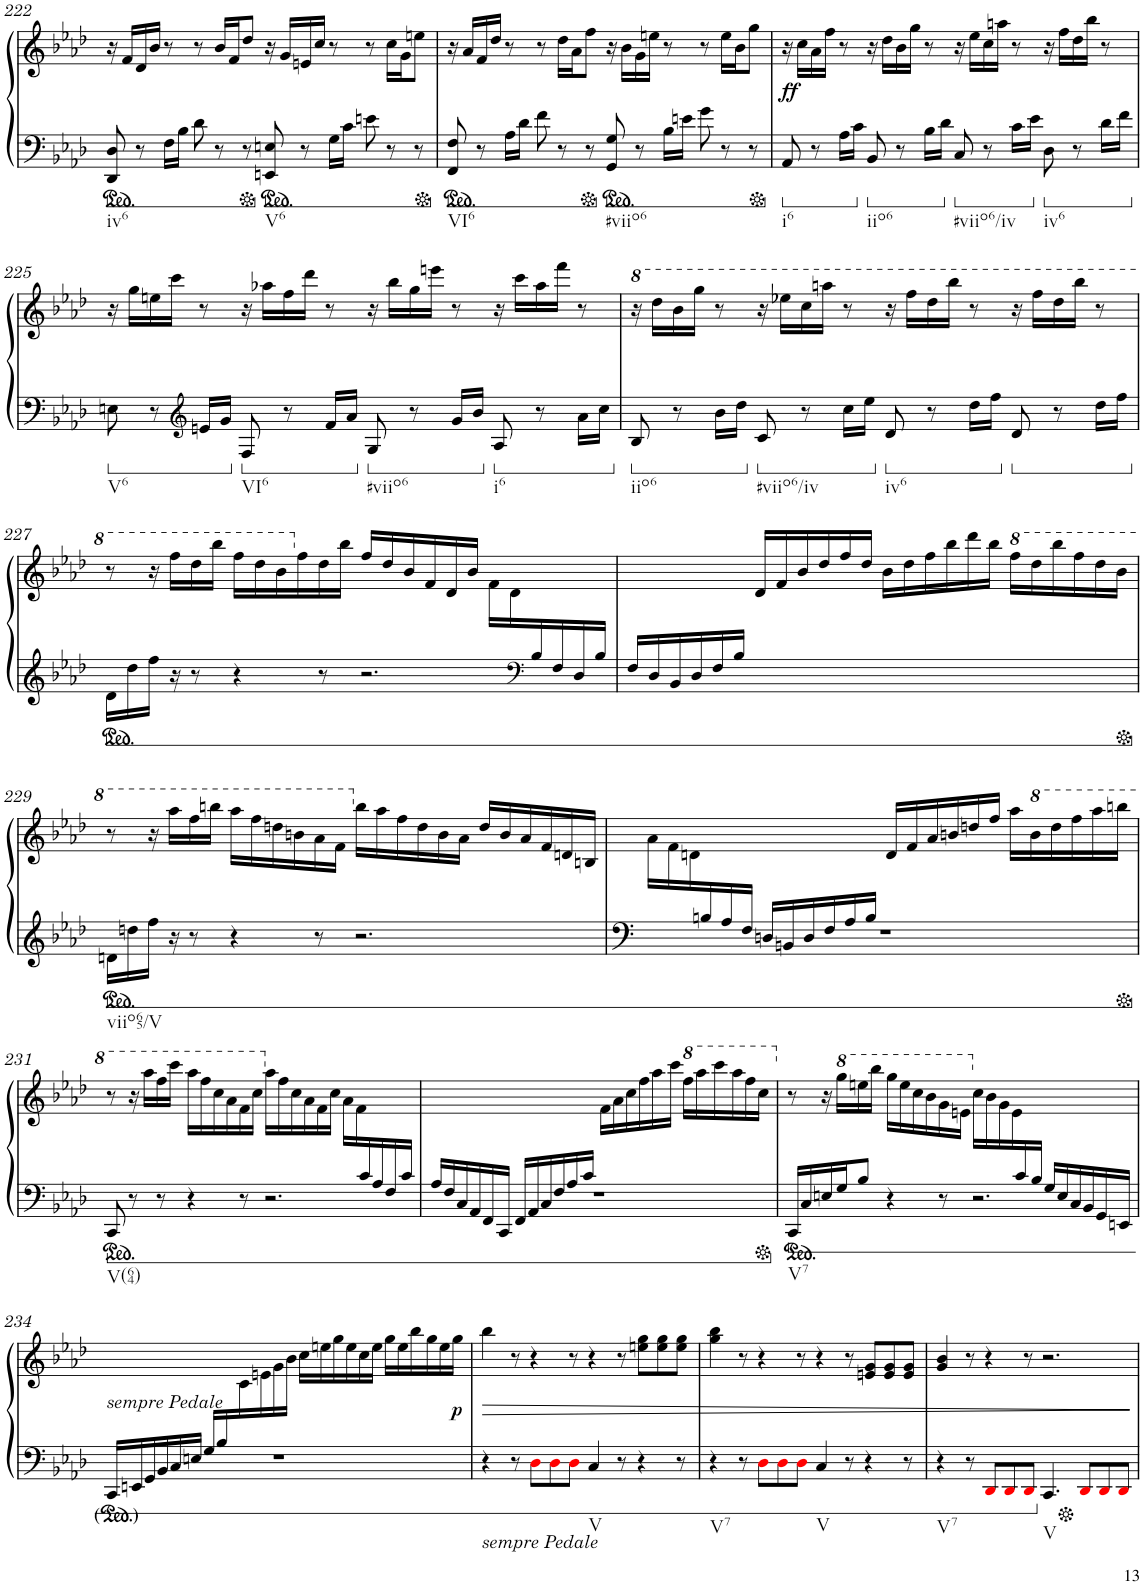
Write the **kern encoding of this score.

**kern	**kern	**dynam
*part1	*part1	*part1
*staff2	*staff1	*staff1/2
*I"Piano	*	*
*I'Pno.	*	*
!!LO:PB:g=z
*clefG2	*clefG2	*
*k[b-e-a-d-]	*k[b-e-a-d-]	*
*M12/8	*M12/8	*
=222	=222	=222
!LO:TX:b:t=iv6	!	!
8DD-/ 8D-/	16r	.
.	16f/LL	.
8r	16d-/	.
.	16b-/JJ	.
16F\LL	8r	.
16B-\JJ	.	.
8d-\	8r	.
8r	16b-/LL	.
.	16f/J	.
8r	8dd-/J	.
!LO:TX:b:t=V6	!	!
8EEn/ 8En/	16r	.
.	16g/LL	.
8r	16en/	.
.	16cc/JJ	.
16G\LL	8r	.
16c\JJ	.	.
8en\	8r	.
8r	16cc\LL	.
.	16g\J	.
8r	8een\J	.
=223	=223	=223
!LO:TX:b:t=VI6	!	!
8FF/ 8F/	16r	.
.	16a-/LL	.
8r	16f/	.
.	16dd-/JJ	.
16A-\LL	8r	.
16d-\JJ	.	.
8f\	8r	.
8r	16dd-\LL	.
.	16a-\J	.
8r	8ff\J	.
!LO:TX:b:t=#viio6	!	!
8GG/ 8G/	16r	.
.	16b-\LL	.
8r	16g\	.
.	16een\JJ	.
16B-\LL	8r	.
16en\JJ	.	.
8g\	8r	.
8r	16ee\LL	.
.	16b-\J	.
8r	8gg\J	.
=224	=224	=224
!LO:TX:b:t=i6	!	!
!	!	!LO:DY:b
8AA-/	16r	ff
.	16cc\LL	.
8r	16a-\	.
.	16ff\JJ	.
16A-\LL	8r	.
16c\JJ	.	.
!LO:TX:b:t=iio6	!	!
8BB-/	16r	.
.	16dd-\LL	.
8r	16b-\	.
.	16gg\JJ	.
16B-\LL	8r	.
16d-\JJ	.	.
!LO:TX:b:t=#viio6/iv	!	!
8C/	16r	.
.	16ee-\LL	.
8r	16cc\	.
.	16aan\JJ	.
16c\LL	8r	.
16e-\JJ	.	.
!LO:TX:b:t=iv6	!	!
8D-\	16r	.
.	16ff\LL	.
8r	16dd-\	.
.	16bb-\JJ	.
16d-\LL	8r	.
16f\JJ	.	.
!!LO:LB:g=z
=225	=225	=225
!LO:TX:b:t=V6	!	!
8En\	16r	.
.	16gg\LL	.
8r	16een\	.
.	16ccc\JJ	.
*clefG2	*	*
16en/LL	8r	.
16g/JJ	.	.
!LO:TX:b:t=VI6	!	!
8F/	16r	.
.	16aa-X\LL	.
8r	16ff\	.
.	16ddd-\JJ	.
16f/LL	8r	.
16a-/JJ	.	.
!LO:TX:b:t=#viio6	!	!
8G/	16r	.
.	16bb-\LL	.
8r	16gg\	.
.	16eeen\JJ	.
16g/LL	8r	.
16b-/JJ	.	.
!LO:TX:b:t=i6	!	!
8A-/	16r	.
.	16ccc\LL	.
8r	16aa-\	.
.	16fff\JJ	.
16a-\LL	8r	.
16cc\JJ	.	.
=226	=226	=226
!LO:TX:b:t=iio6	!	!
8B-/	16r	.
.	16ddd-\LL	.
8r	16bb-\	.
.	16ggg\JJ	.
16b-\LL	8r	.
16dd-\JJ	.	.
!LO:TX:b:t=#viio6/iv	!	!
8c/	16r	.
.	16eee-X\LL	.
8r	16ccc\	.
.	16aaan\JJ	.
16cc\LL	8r	.
16ee-\JJ	.	.
!LO:TX:b:t=iv6	!	!
8d-/	16r	.
.	16fff\LL	.
8r	16ddd-\	.
.	16bbb-\JJ	.
16dd-\LL	8r	.
16ff\JJ	.	.
8d-/	16r	.
.	16fff\LL	.
8r	16ddd-\	.
.	16bbb-\JJ	.
16dd-\LL	8r	.
16ff\JJ	.	.
!!LO:LB:g=z
=227	=227	=227
*^	*	*
*	*^	*	*
4ryy	16d-\LL	2.ryy	8r	.
.	16dd-\	.	.	.
.	16ff\JJ	.	16r	.
.	16r	.	16fff\LL	.
.	8r	.	16ddd-\	.
.	.	.	16bbb-\JJ	.
.	4r	.	16fff\LL	.
.	.	.	16ddd-\	.
.	.	.	16bb-\	.
.	.	.	16ff\	.
.	8r	.	16dd-\	.
.	.	.	16bb-\JJ	.
.	2.r	4.ryy	16ff/LL	.
.	.	.	16dd-/	.
.	.	.	16b-/	.
.	.	.	16f/	.
.	.	.	16d-/	.
.	.	.	16b-/JJ	.
.	.	8ryy	16f\LL	.
.	.	.	16d-\	.
*clefF4	*	*	*	*
16B-/	.	4ryy	4ryy	.
16F/	.	.	.	.
16D-/	.	.	.	.
16B-/JJ	.	.	.	.
*	*v	*v	*	*
=228	=228	=228	=228
16F/LL	1.ryy	4.ryy	.
16D-/	.	.	.
16BB-/	.	.	.
16D-/	.	.	.
16F/	.	.	.
16B-/JJ	.	.	.
1ryy	.	16d-/LL	.
.	.	16f/	.
.	.	16b-/	.
.	.	16dd-/	.
.	.	16ff/	.
.	.	16dd-/JJ	.
.	.	16b-\LL	.
.	.	16dd-\	.
.	.	16ff\	.
.	.	16bb-\	.
.	.	16ddd-\	.
.	.	16bb-\JJ	.
.	.	16fff\LL	.
.	.	16ddd-\	.
.	.	16bbb-\	.
.	.	16fff\	.
8ryy	.	16ddd-\	.
.	.	16bb-\JJ	.
*v	*v	*	*
!!LO:LB:g=z
=229	=229	=229
!LO:TX:b:t=viio65/V	!	!
16dn\LL	8r	.
16ddn\	.	.
16ff\JJ	16r	.
16r	16aaa-\LL	.
8r	16fff\	.
.	16bbbn\JJ	.
4r	16aaa-\LL	.
.	16fff\	.
.	16dddn\	.
.	16bbn\	.
8r	16aa-\	.
.	16ff\JJ	.
2.r	16bb\LL	.
.	16aa-\	.
.	16ff\	.
.	16dd\	.
.	16b\	.
.	16a-\JJ	.
.	16dd/LL	.
.	16b/	.
.	16a-/	.
.	16f/	.
.	16dn/	.
.	16Bn/JJ	.
=230	=230	=230
*^	*	*
8.ryy	1.r	16a-\LL	.
.	.	16f\	.
.	.	16dn\	.
16Bn/	.	16ryy	.
16A-/	.	.	.
16F/JJ	.	.	.
16Dn/LL	.	.	.
16BBn/	.	.	.
16D/	.	.	.
16F/	.	.	.
16A-/	.	.	.
16B/JJ	.	.	.
2.ryy	.	16d/LL	.
.	.	16f/	.
.	.	16a-/	.
.	.	16bn/	.
.	.	16ddn/	.
.	.	16ff/JJ	.
.	.	16aa-\LL	.
.	.	16bb\	.
.	.	16ddd\	.
.	.	16fff\	.
.	.	16aaa-\	.
.	.	16bbbn\JJ	.
!!LO:LB:g=z
=231	=231	=231	=231
!LO:TX:b:t=V(64)	!	!	!
4ryy	8CC/	8r	.
.	8r	16r	.
.	.	16aaa-\LL	.
.	8r	16fff\	.
.	.	16cccc\JJ	.
.	4r	16aaa-\LL	.
.	.	16fff\	.
.	.	16ccc\	.
.	.	16aa-\	.
.	8r	16ff\	.
.	.	16ccc\JJ	.
.	2.r	16aa-\LL	.
.	.	16ff\	.
.	.	16cc\	.
.	.	16a-\	.
.	.	16f\	.
.	.	16cc\JJ	.
.	.	16a-\LL	.
.	.	16f\	.
16c/	.	4ryy	.
16A-/	.	.	.
16F/	.	.	.
16c/JJ	.	.	.
=232	=232	=232	=232
16A-/LL	1.r	2.ryy	.
16F/	.	.	.
16C/	.	.	.
16AA-/	.	.	.
16FF/	.	.	.
16CC/JJ	.	.	.
16FF/LL	.	.	.
16AA-/	.	.	.
16C/	.	.	.
16F/	.	.	.
16A-/	.	.	.
16c/JJ	.	.	.
2.ryy	.	16f\LL	.
.	.	16a-\	.
.	.	16cc\	.
.	.	16ff\	.
.	.	16aa-\	.
.	.	16ccc\JJ	.
*	*	*8va	*
.	.	16fff\LL	.
.	.	16aaa-\	.
.	.	16cccc\	.
.	.	16aaa-\	.
.	.	16fff\	.
.	.	16ccc\JJ	.
=233	=233	=233	=233
*	*	*X8va	*
!LO:TX:b:t=V7	!	!	!
1ryy	16CC/LL	8r	.
.	16C/	.	.
.	16En/	16r	.
*	*	*8va	*
.	16G/J	16ggg\LL	.
.	8B-/J	16eeen\	.
.	.	16bbb-\JJ	.
.	4r	16ggg\LL	.
.	.	16eee\	.
.	.	16ccc\	.
.	.	16bb-\	.
.	8r	16gg\	.
.	.	16een\JJ	.
*	*	*X8va	*
.	2.r	16cc\LL	.
.	.	16b-\	.
.	.	16g\	.
.	.	16e\	.
16c/	.	2ryy	.
16B-/JJ	.	.	.
16G/LL	.	.	.
16E/	.	.	.
16C/	.	.	.
16BB-/	.	.	.
16GG/	.	.	.
16EEn/JJ	.	.	.
!!LO:LB:g=z
=234	=234	=234	=234
!	!	!LO:TX:b:i:t=sempre Pedale	!
16CC/LL	1.r	2ryy	.
16EEn/	.	.	.
16GG/	.	.	.
16BB-/	.	.	.
16C/	.	.	.
16En/JJ	.	.	.
16G/LL	.	.	.
16B-/	.	.	.
1ryy	.	16c\	.
.	.	16en\	.
.	.	16g\	.
.	.	16b-\JJ	.
.	.	16cc\LL	.
.	.	16een\	.
.	.	16gg\	.
.	.	16ee\	.
.	.	16cc\	.
.	.	16ee\JJ	.
.	.	16gg\LL	.
.	.	16ee\	.
.	.	16bb-\	.
.	.	16gg\	.
.	.	16ee\	.
.	.	16gg\JJ	.
*v	*v	*	*
=235	=235	=235
!LO:TX:b:i:t=sempre Pedale	!	!
!	!	!LO:HP:b
!	!	!LO:DY:n=1:a=2
4r	4bb-\	> p
8r	8r	.
8D-i\L	4r	.
8D-i\	.	.
8D-i\J	8r	.
!LO:TX:b:t=V	!	!
4C/	4r	.
8r	8r	.
4r	8een\ 8gg\L	.
.	8ee\ 8gg\	.
8r	8ee\ 8gg\J	.
=236	=236	=236
!LO:TX:b:t=V7	!	!
4r	4gg\ 4bb-\	.
8r	8r	.
8D-i\L	4r	.
8D-i\	.	.
8D-i\J	8r	.
!LO:TX:b:t=V	!	!
4C/	4r	.
8r	8r	.
4r	8en/ 8g/L	.
.	8e/ 8g/	.
8r	8e/ 8g/J	.
=237	=237	=237
!LO:TX:b:t=V7	!	!
4r	4g/ 4b-/	.
8r	8r	.
8DD-i/L	4r	.
8DD-i/	.	.
8DD-i/J	8r	.
!LO:TX:b:t=V	!	!
4.CC/	2.r	.
8DD-i/L	.	.
8DD-i/	.	.
8DD-i/J	.	.
.	.	]
=	=	=
*-	*-	*-
